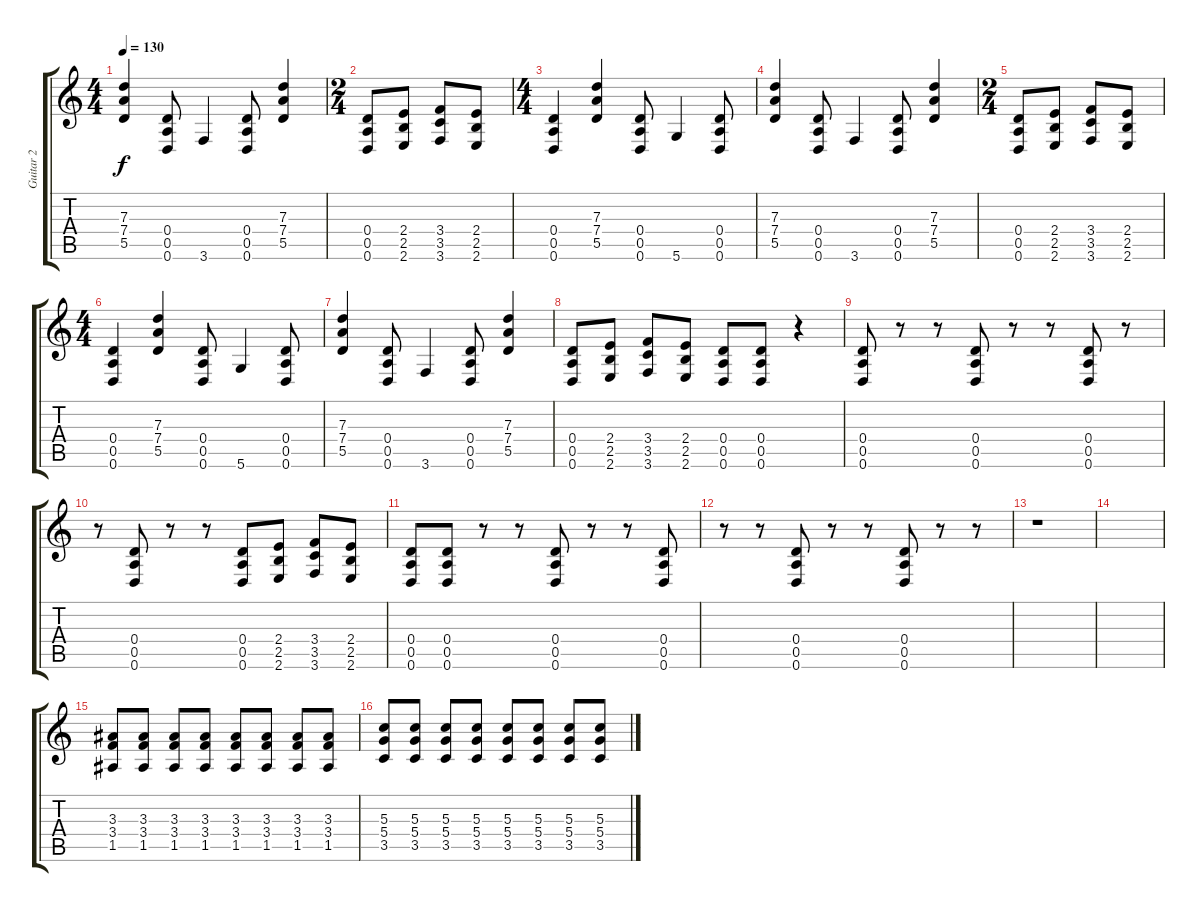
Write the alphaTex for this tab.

\track ("Guitar 2" "Guitar 2") {instrument overdrivenguitar}
\staff {score tabs}
\tuning (E4 B3 G3 D3 A2 D2) {hide}
\ts (4 4)
\tempo 130
\clef g2
\ks c
(7.3 7.4 5.5).4{dy f} (0.4 0.5 0.6).8 3.6.4 (0.4 0.5 0.6).8 (7.3 7.4 5.5).4 |
\ts (2 4)
(0.4 0.5 0.6).8 (2.4 2.5 2.6).8 (3.4 3.5 3.6).8 (2.4 2.5 2.6).8 |
\ts (4 4)
(0.4 0.5 0.6).4 (7.3 7.4 5.5).4 (0.4 0.5 0.6).8 5.6.4 (0.4 0.5 0.6).8 |
(7.3 7.4 5.5).4 (0.4 0.5 0.6).8 3.6.4 (0.4 0.5 0.6).8 (7.3 7.4 5.5).4 |
\ts (2 4)
(0.4 0.5 0.6).8 (2.4 2.5 2.6).8 (3.4 3.5 3.6).8 (2.4 2.5 2.6).8 |
\ts (4 4)
(0.4 0.5 0.6).4 (7.3 7.4 5.5).4 (0.4 0.5 0.6).8 5.6.4 (0.4 0.5 0.6).8 |
(7.3 7.4 5.5).4 (0.4 0.5 0.6).8 3.6.4 (0.4 0.5 0.6).8 (7.3 7.4 5.5).4 |
(0.4 0.5 0.6).8 (2.4 2.5 2.6).8 (3.4 3.5 3.6).8 (2.4 2.5 2.6).8 (0.4 0.5 0.6).8 (0.4 0.5 0.6).8 r.4 |
(0.4 0.5 0.6).8 r.8 r.8 (0.4 0.5 0.6).8 r.8 r.8 (0.4 0.5 0.6).8 r.8 |
r.8 (0.4 0.5 0.6).8 r.8 r.8 (0.4 0.5 0.6).8 (2.4 2.5 2.6).8 (3.4 3.5 3.6).8 (2.4 2.5 2.6).8 |
(0.4 0.5 0.6).8 (0.4 0.5 0.6).8 r.8 r.8 (0.4 0.5 0.6).8 r.8 r.8 (0.4 0.5 0.6).8 |
r.8 r.8 (0.4 0.5 0.6).8 r.8 r.8 (0.4 0.5 0.6).8 r.8 r.8 |
r.1 |
|
(3.3 3.4 1.5).8 (3.3 3.4 1.5).8 (3.3 3.4 1.5).8 (3.3 3.4 1.5).8 (3.3 3.4 1.5).8 (3.3 3.4 1.5).8 (3.3 3.4 1.5).8 (3.3 3.4 1.5).8 |
(5.3 5.4 3.5).8 (5.3 5.4 3.5).8 (5.3 5.4 3.5).8 (5.3 5.4 3.5).8 (5.3 5.4 3.5).8 (5.3 5.4 3.5).8 (5.3 5.4 3.5).8 (5.3 5.4 3.5).8
